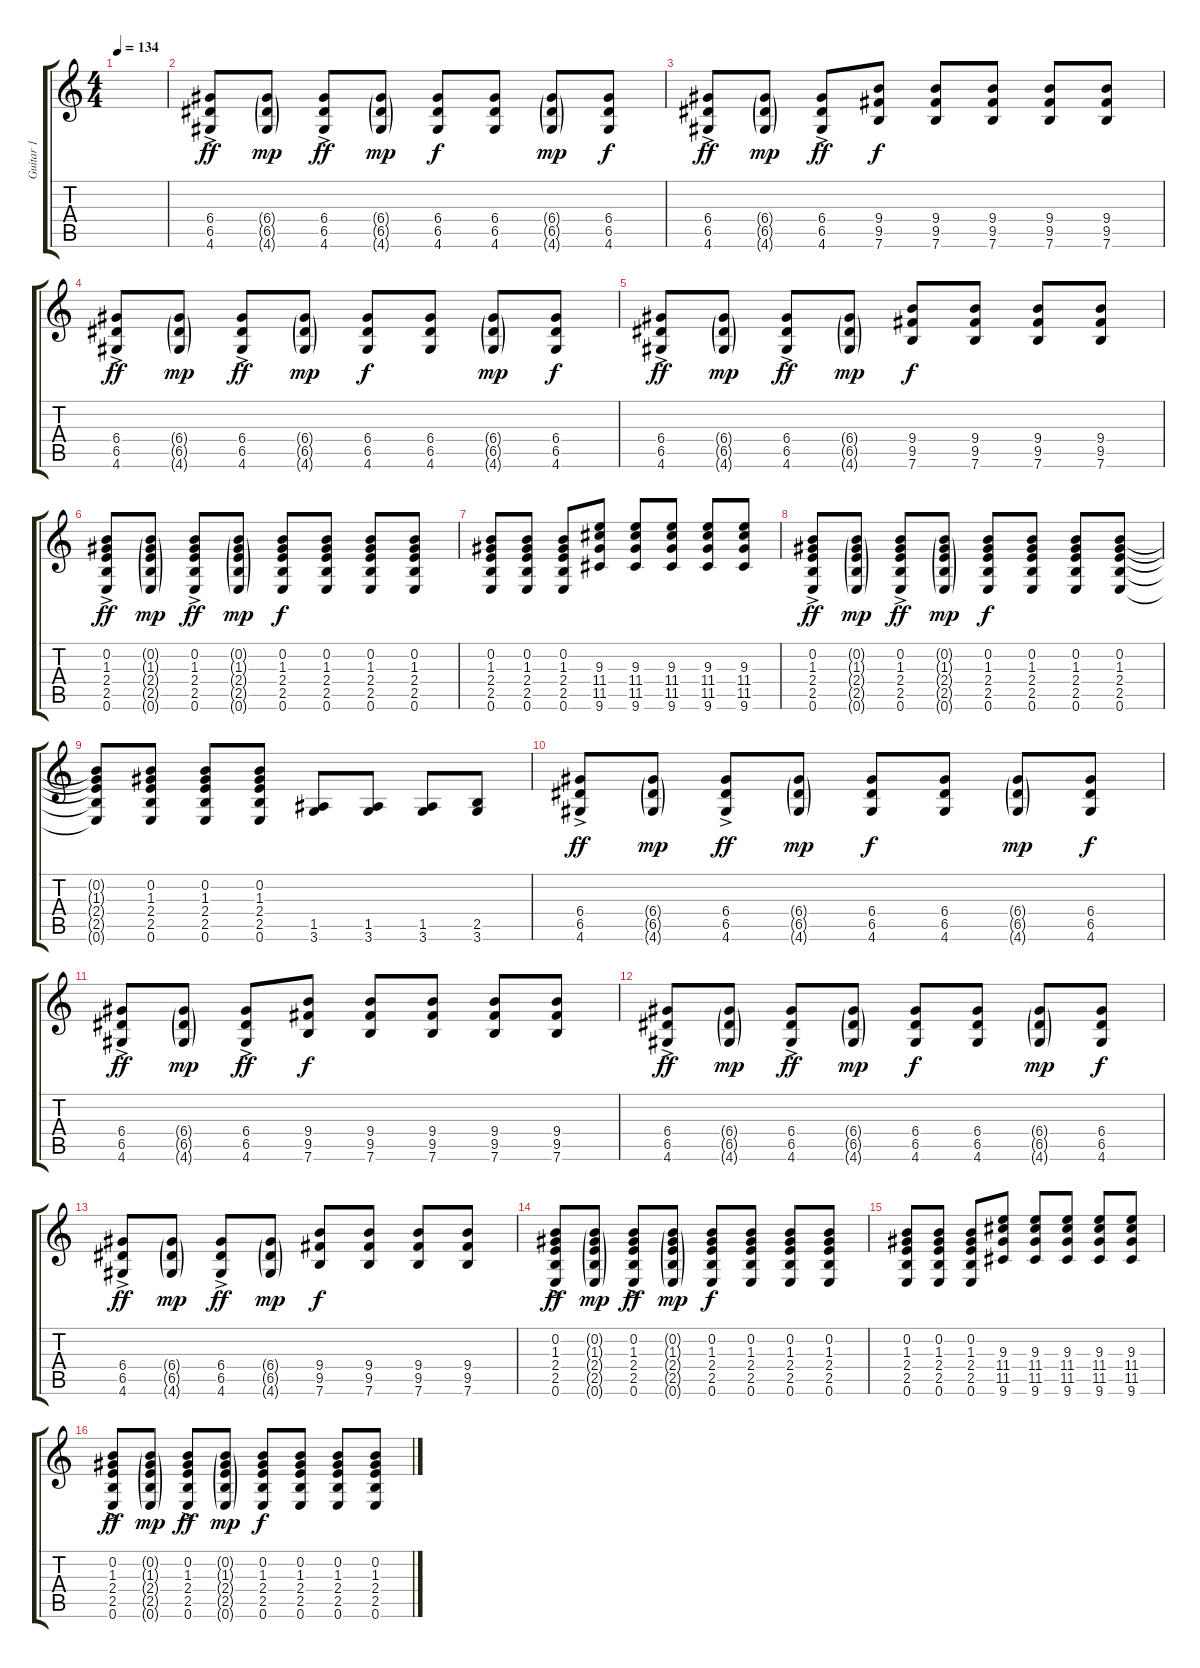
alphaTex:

\track ("Guitar 1" "Guitar 1") {instrument electricguitarjazz}
\staff {score tabs}
\tuning (E4 B3 G3 D3 A2 E2) {hide}
\ts (4 4)
\tempo 134
\clef g2
\ks c
|
(6.4{ac} 6.5{ac} 4.6{ac}).8{dy ff} (6.4{g} 6.5{g} 4.6{g}).8{dy mp} (6.4{ac} 6.5{ac} 4.6{ac}).8{dy ff} (6.4{g} 6.5{g} 4.6{g}).8{dy mp} (6.4 6.5 4.6).8{dy f} (6.4 6.5 4.6).8 (6.4{g} 6.5{g} 4.6{g}).8{dy mp} (6.4 6.5 4.6).8{dy f} |
(6.4{ac} 6.5{ac} 4.6{ac}).8{dy ff} (6.4{g} 6.5{g} 4.6{g}).8{dy mp} (6.4{ac} 6.5{ac} 4.6{ac}).8{dy ff} (9.4 9.5 7.6).8{dy f} (9.4 9.5 7.6).8 (9.4 9.5 7.6).8 (9.4 9.5 7.6).8 (9.4 9.5 7.6).8 |
(6.4{ac} 6.5{ac} 4.6{ac}).8{dy ff} (6.4{g} 6.5{g} 4.6{g}).8{dy mp} (6.4{ac} 6.5{ac} 4.6{ac}).8{dy ff} (6.4{g} 6.5{g} 4.6{g}).8{dy mp} (6.4 6.5 4.6).8{dy f} (6.4 6.5 4.6).8 (6.4{g} 6.5{g} 4.6{g}).8{dy mp} (6.4 6.5 4.6).8{dy f} |
(6.4{ac} 6.5{ac} 4.6{ac}).8{dy ff} (6.4{g} 6.5{g} 4.6{g}).8{dy mp} (6.4{ac} 6.5{ac} 4.6{ac}).8{dy ff} (6.4{g} 6.5{g} 4.6{g}).8{dy mp} (9.4 9.5 7.6).8{dy f} (9.4 9.5 7.6).8 (9.4 9.5 7.6).8 (9.4 9.5 7.6).8 |
(0.2{ac} 1.3{ac} 2.4{ac} 2.5{ac} 0.6{ac}).8{dy ff} (0.2{g} 1.3{g} 2.4{g} 2.5{g} 0.6{g}).8{dy mp} (0.2{ac} 1.3{ac} 2.4{ac} 2.5{ac} 0.6{ac}).8{dy ff} (0.2{g} 1.3{g} 2.4{g} 2.5{g} 0.6{g}).8{dy mp} (0.2 1.3 2.4 2.5 0.6).8{dy f} (0.2 1.3 2.4 2.5 0.6).8 (0.2 1.3 2.4 2.5 0.6).8 (0.2 1.3 2.4 2.5 0.6).8 |
(0.2 1.3 2.4 2.5 0.6).8 (0.2 1.3 2.4 2.5 0.6).8 (0.2 1.3 2.4 2.5 0.6).8 (9.3 11.4 11.5 9.6).8 (9.3 11.4 11.5 9.6).8 (9.3 11.4 11.5 9.6).8 (9.3 11.4 11.5 9.6).8 (9.3 11.4 11.5 9.6).8 |
(0.2{ac} 1.3{ac} 2.4{ac} 2.5{ac} 0.6{ac}).8{dy ff} (0.2{g} 1.3{g} 2.4{g} 2.5{g} 0.6{g}).8{dy mp} (0.2{ac} 1.3{ac} 2.4{ac} 2.5{ac} 0.6{ac}).8{dy ff} (0.2{g} 1.3{g} 2.4{g} 2.5{g} 0.6{g}).8{dy mp} (0.2 1.3 2.4 2.5 0.6).8{dy f} (0.2 1.3 2.4 2.5 0.6).8 (0.2 1.3 2.4 2.5 0.6).8 (0.2 1.3 2.4 2.5 0.6).8 |
(0.2{t} 1.3{t} 2.4{t} 2.5{t} 0.6{t}).8 (0.2 1.3 2.4 2.5 0.6).8 (0.2 1.3 2.4 2.5 0.6).8 (0.2 1.3 2.4 2.5 0.6).8 (1.5 3.6).8 (1.5 3.6).8 (1.5 3.6).8 (2.5 3.6).8 |
(6.4{ac} 6.5{ac} 4.6{ac}).8{dy ff} (6.4{g} 6.5{g} 4.6{g}).8{dy mp} (6.4{ac} 6.5{ac} 4.6{ac}).8{dy ff} (6.4{g} 6.5{g} 4.6{g}).8{dy mp} (6.4 6.5 4.6).8{dy f} (6.4 6.5 4.6).8 (6.4{g} 6.5{g} 4.6{g}).8{dy mp} (6.4 6.5 4.6).8{dy f} |
(6.4{ac} 6.5{ac} 4.6{ac}).8{dy ff} (6.4{g} 6.5{g} 4.6{g}).8{dy mp} (6.4{ac} 6.5{ac} 4.6{ac}).8{dy ff} (9.4 9.5 7.6).8{dy f} (9.4 9.5 7.6).8 (9.4 9.5 7.6).8 (9.4 9.5 7.6).8 (9.4 9.5 7.6).8 |
(6.4{ac} 6.5{ac} 4.6{ac}).8{dy ff} (6.4{g} 6.5{g} 4.6{g}).8{dy mp} (6.4{ac} 6.5{ac} 4.6{ac}).8{dy ff} (6.4{g} 6.5{g} 4.6{g}).8{dy mp} (6.4 6.5 4.6).8{dy f} (6.4 6.5 4.6).8 (6.4{g} 6.5{g} 4.6{g}).8{dy mp} (6.4 6.5 4.6).8{dy f} |
(6.4{ac} 6.5{ac} 4.6{ac}).8{dy ff} (6.4{g} 6.5{g} 4.6{g}).8{dy mp} (6.4{ac} 6.5{ac} 4.6{ac}).8{dy ff} (6.4{g} 6.5{g} 4.6{g}).8{dy mp} (9.4 9.5 7.6).8{dy f} (9.4 9.5 7.6).8 (9.4 9.5 7.6).8 (9.4 9.5 7.6).8 |
(0.2{ac} 1.3{ac} 2.4{ac} 2.5{ac} 0.6{ac}).8{dy ff} (0.2{g} 1.3{g} 2.4{g} 2.5{g} 0.6{g}).8{dy mp} (0.2{ac} 1.3{ac} 2.4{ac} 2.5{ac} 0.6{ac}).8{dy ff} (0.2{g} 1.3{g} 2.4{g} 2.5{g} 0.6{g}).8{dy mp} (0.2 1.3 2.4 2.5 0.6).8{dy f} (0.2 1.3 2.4 2.5 0.6).8 (0.2 1.3 2.4 2.5 0.6).8 (0.2 1.3 2.4 2.5 0.6).8 |
(0.2 1.3 2.4 2.5 0.6).8 (0.2 1.3 2.4 2.5 0.6).8 (0.2 1.3 2.4 2.5 0.6).8 (9.3 11.4 11.5 9.6).8 (9.3 11.4 11.5 9.6).8 (9.3 11.4 11.5 9.6).8 (9.3 11.4 11.5 9.6).8 (9.3 11.4 11.5 9.6).8 |
(0.2{ac} 1.3{ac} 2.4{ac} 2.5{ac} 0.6{ac}).8{dy ff} (0.2{g} 1.3{g} 2.4{g} 2.5{g} 0.6{g}).8{dy mp} (0.2{ac} 1.3{ac} 2.4{ac} 2.5{ac} 0.6{ac}).8{dy ff} (0.2{g} 1.3{g} 2.4{g} 2.5{g} 0.6{g}).8{dy mp} (0.2 1.3 2.4 2.5 0.6).8{dy f} (0.2 1.3 2.4 2.5 0.6).8 (0.2 1.3 2.4 2.5 0.6).8 (0.2 1.3 2.4 2.5 0.6).8
